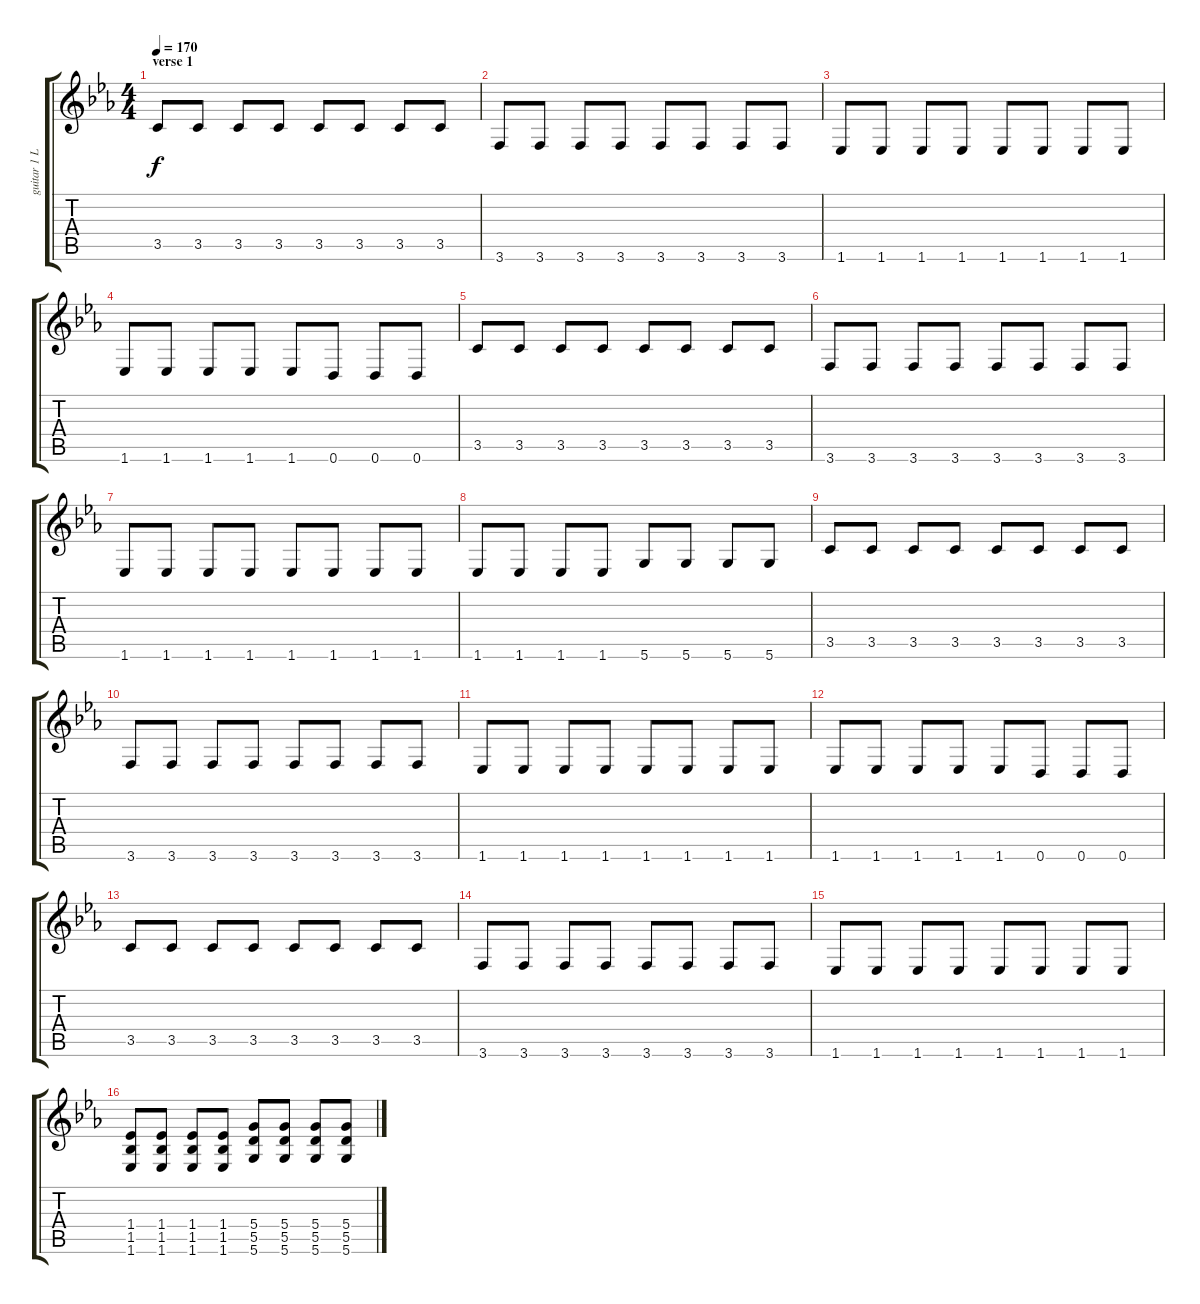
\track ("guitar 1 L" "guitar 1 L") {instrument distortionguitar}
\staff {score tabs}
\tuning (E4 B3 G3 D3 A2 D2) {hide}
\ts (4 4)
\section ("" "verse 1")
\tempo 170
\clef g2
\ks cminor
3.5.8{dy f instrument distortionguitar} 3.5.8 3.5.8 3.5.8 3.5.8 3.5.8 3.5.8 3.5.8 |
3.6.8 3.6.8 3.6.8 3.6.8 3.6.8 3.6.8 3.6.8 3.6.8 |
1.6.8 1.6.8 1.6.8 1.6.8 1.6.8 1.6.8 1.6.8 1.6.8 |
1.6.8 1.6.8 1.6.8 1.6.8 1.6.8 0.6.8 0.6.8 0.6.8 |
3.5.8 3.5.8 3.5.8 3.5.8 3.5.8 3.5.8 3.5.8 3.5.8 |
3.6.8 3.6.8 3.6.8 3.6.8 3.6.8 3.6.8 3.6.8 3.6.8 |
1.6.8 1.6.8 1.6.8 1.6.8 1.6.8 1.6.8 1.6.8 1.6.8 |
1.6.8 1.6.8 1.6.8 1.6.8 5.6.8 5.6.8 5.6.8 5.6.8 |
3.5.8 3.5.8 3.5.8 3.5.8 3.5.8 3.5.8 3.5.8 3.5.8 |
3.6.8 3.6.8 3.6.8 3.6.8 3.6.8 3.6.8 3.6.8 3.6.8 |
1.6.8 1.6.8 1.6.8 1.6.8 1.6.8 1.6.8 1.6.8 1.6.8 |
1.6.8 1.6.8 1.6.8 1.6.8 1.6.8 0.6.8 0.6.8 0.6.8 |
3.5.8 3.5.8 3.5.8 3.5.8 3.5.8 3.5.8 3.5.8 3.5.8 |
3.6.8 3.6.8 3.6.8 3.6.8 3.6.8 3.6.8 3.6.8 3.6.8 |
1.6.8 1.6.8 1.6.8 1.6.8 1.6.8 1.6.8 1.6.8 1.6.8 |
(1.4 1.5 1.6).8{instrument distortionguitar} (1.4 1.5 1.6).8 (1.4 1.5 1.6).8 (1.4 1.5 1.6).8 (5.4 5.5 5.6).8 (5.4 5.5 5.6).8 (5.4 5.5 5.6).8 (5.4 5.5 5.6).8
